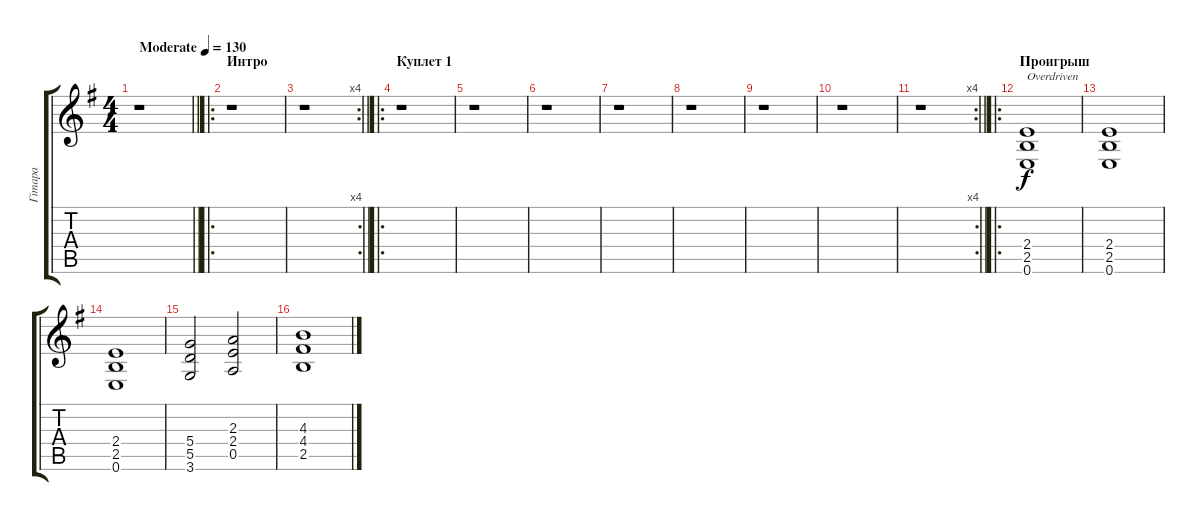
\track ("Гітара" "Гітара") {instrument acousticguitarsteel}
\staff {score tabs}
\tuning (E4 B3 G3 D3 A2 E2) {hide}
\ts (4 4)
\tempo (130 "Moderate")
\clef g2
\barLineRight lightlight
\ks eminor
r.1{dy f instrument acousticguitarsteel} |
\ro
\section ("" "Интро")
r.1 |
\rc 4
\barLineRight lightlight
r.1 |
\ro
\section ("" "Куплет 1")
r.1 |
r.1 |
r.1 |
r.1 |
r.1 |
r.1 |
r.1 |
\rc 4
\barLineRight lightlight
r.1{instrument overdrivenguitar} |
\ro
\section ("" "Проигрыш")
(2.4 2.5 0.6).1{txt "Overdriven"} |
(2.4 2.5 0.6).1 |
(2.4 2.5 0.6).1 |
(5.4 5.5 3.6).2 (2.3 2.4 0.5).2 |
(4.3 4.4 2.5).1
